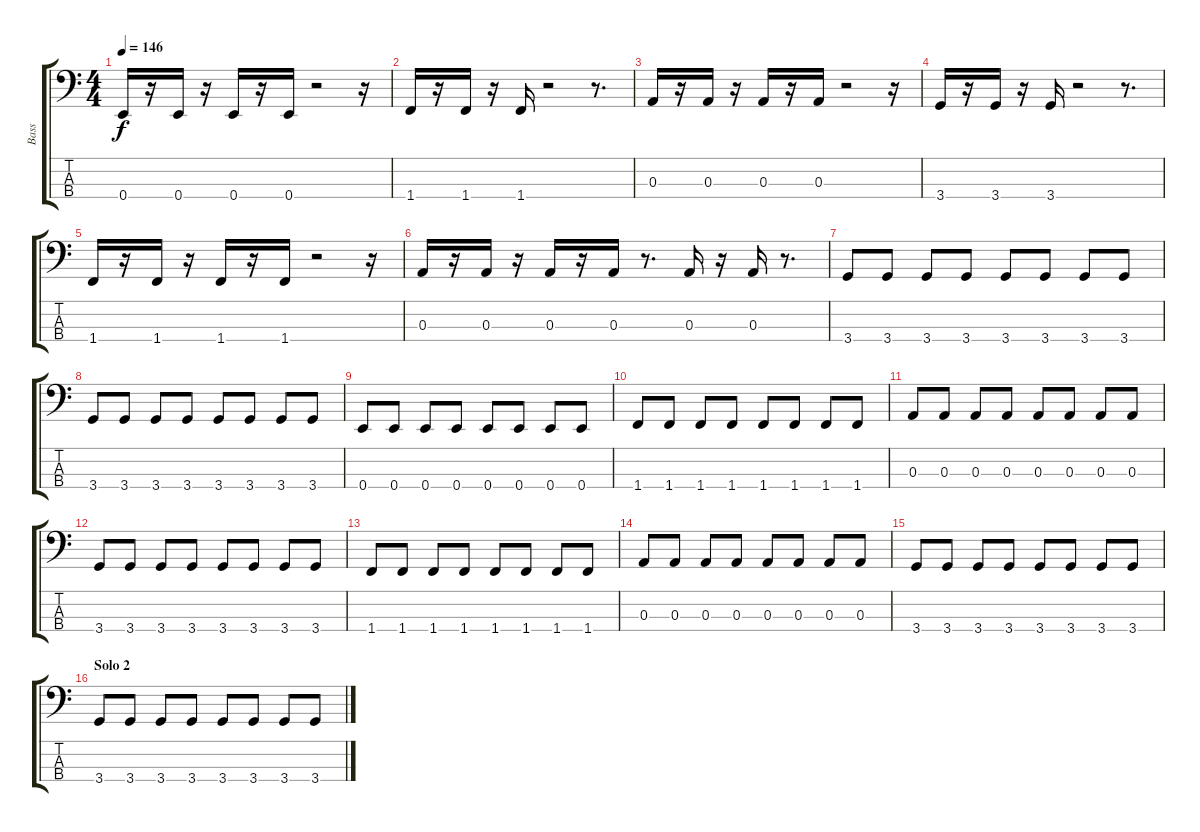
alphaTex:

\track ("Bass" "Bass") {instrument electricbasspick}
\staff {score tabs}
\tuning (G2 D2 A1 E1) {hide}
\ts (4 4)
\tempo 146
\clef f4
\ks c
0.4.16{dy f} r.16 0.4.16 r.16 0.4.16 r.16 0.4.16 r.2 r.16 |
1.4.16 r.16 1.4.16 r.16 1.4.16 r.2 r.8{d} |
0.3.16 r.16 0.3.16 r.16 0.3.16 r.16 0.3.16 r.2 r.16 |
3.4.16 r.16 3.4.16 r.16 3.4.16 r.2 r.8{d} |
1.4.16 r.16 1.4.16 r.16 1.4.16 r.16 1.4.16 r.2 r.16 |
0.3.16 r.16 0.3.16 r.16 0.3.16 r.16 0.3.16 r.8{d} 0.3.16 r.16 0.3.16 r.8{d} |
3.4.8 3.4.8 3.4.8 3.4.8 3.4.8 3.4.8 3.4.8 3.4.8 |
3.4.8 3.4.8 3.4.8 3.4.8 3.4.8 3.4.8 3.4.8 3.4.8 |
0.4.8 0.4.8 0.4.8 0.4.8 0.4.8 0.4.8 0.4.8 0.4.8 |
1.4.8 1.4.8 1.4.8 1.4.8 1.4.8 1.4.8 1.4.8 1.4.8 |
0.3.8 0.3.8 0.3.8 0.3.8 0.3.8 0.3.8 0.3.8 0.3.8 |
3.4.8 3.4.8 3.4.8 3.4.8 3.4.8 3.4.8 3.4.8 3.4.8 |
1.4.8 1.4.8 1.4.8 1.4.8 1.4.8 1.4.8 1.4.8 1.4.8 |
0.3.8 0.3.8 0.3.8 0.3.8 0.3.8 0.3.8 0.3.8 0.3.8 |
3.4.8 3.4.8 3.4.8 3.4.8 3.4.8 3.4.8 3.4.8 3.4.8 |
\section ("" "Solo 2")
3.4.8 3.4.8 3.4.8 3.4.8 3.4.8 3.4.8 3.4.8 3.4.8
